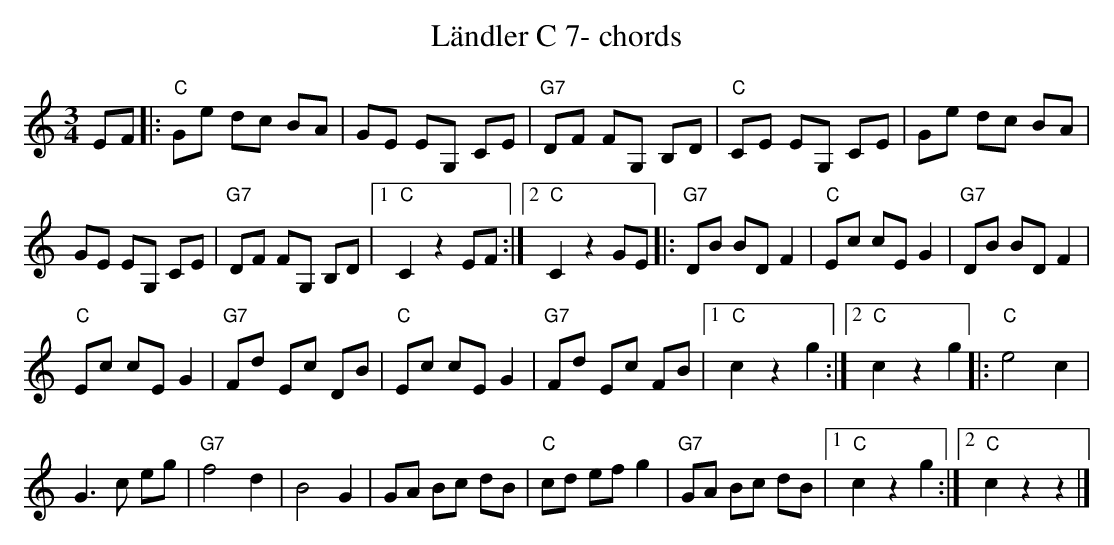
X:1
T:Ländler C 7- chords
M:3/4
L:1/8
K:Cmaj%%MIDI gchordon
EF |: "C"Ge dc BA | GE EG, CE | "G7"DF FG, B,D | "C"CE EG, CE | Ge dc BA |
GE EG, CE | "G7"DF FG, B,D |1 "C"C2z2 EF :|2 "C"C2z2 GE |: "G7"DB BD F2 | "C"Ec cE G2 | "G7"DB BD F2 |
"C"Ec cE G2 | "G7"Fd Ec DB | "C"Ec cE G2 | "G7"Fd Ec FB |1 "C"c2z2g2 :|2 "C"c2z2g2 |: "C"e4c2 |
G3c eg | "G7"f4d2 | B4G2 | GA Bc dB | "C"cd ef g2 | "G7"GA Bc dB |1 "C"c2z2g2 :|2 "C"c2z2z2 |]
